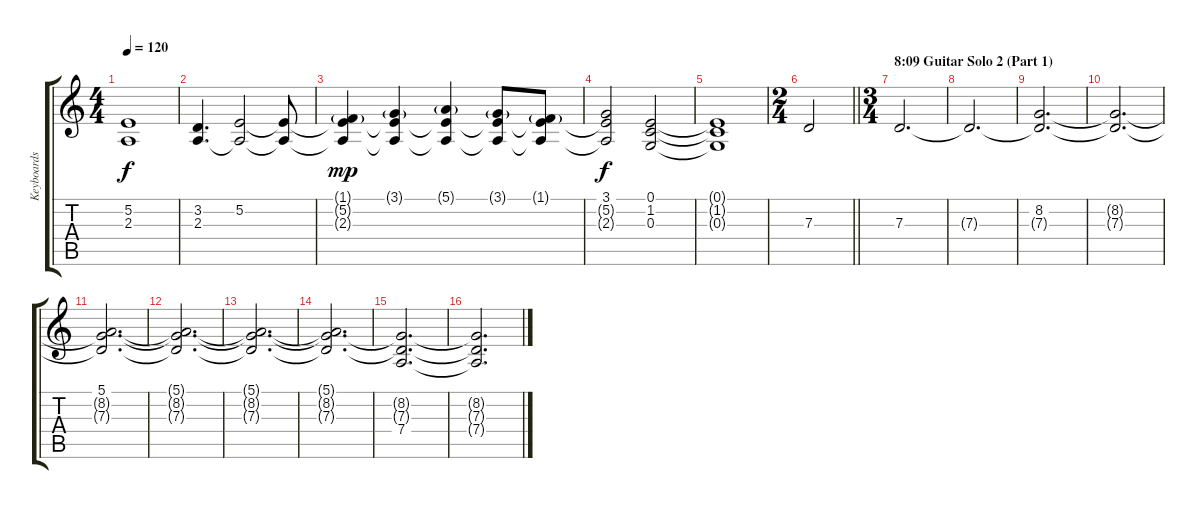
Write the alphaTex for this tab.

\track ("Keyboards 2" "Keyboards ") {instrument pad2warm}
\staff {score tabs}
\tuning (E4 B3 G3 D3 A2 E2) {hide}
\ts (4 4)
\tempo 120
\clef g2
\ks c
(5.2{t} 2.3{t}).1{dy f} |
(3.2 2.3).4{d} (5.2 2.3{t}).2 (5.2{t} 2.3{t}).8 |
(1.1{g} 5.2{t} 2.3{t}).4{dy mp} (3.1{g} 5.2{t} 2.3{t}).4 (5.1{g} 5.2{t} 2.3{t}).4 (3.1{g} 5.2{t} 2.3{t}).8 (1.1{g} 5.2{t} 2.3{t}).8 |
(3.1 5.2{t} 2.3{t}).2{dy f} (0.1 1.2 0.3).2 |
(0.1{t} 1.2{t} 0.3{t}).1 |
\ts (2 4)
\barLineRight lightlight
7.3.2 |
\ts (3 4)
\section ("" "8:09 Guitar Solo 2 (Part 1)")
7.3.2{d volume 9} |
7.3{t}.2{d} |
(8.2 7.3{t}).2{d} |
(8.2{t} 7.3{t}).2{d} |
(5.1 8.2{t} 7.3{t}).2{d} |
(5.1{t} 8.2{t} 7.3{t}).2{d} |
(5.1{t} 8.2{t} 7.3{t}).2{d} |
(5.1{t} 8.2{t} 7.3{t}).2{d} |
(8.2{t} 7.3{t} 7.4).2{d} |
(8.2{t} 7.3{t} 7.4{t}).2{d}
